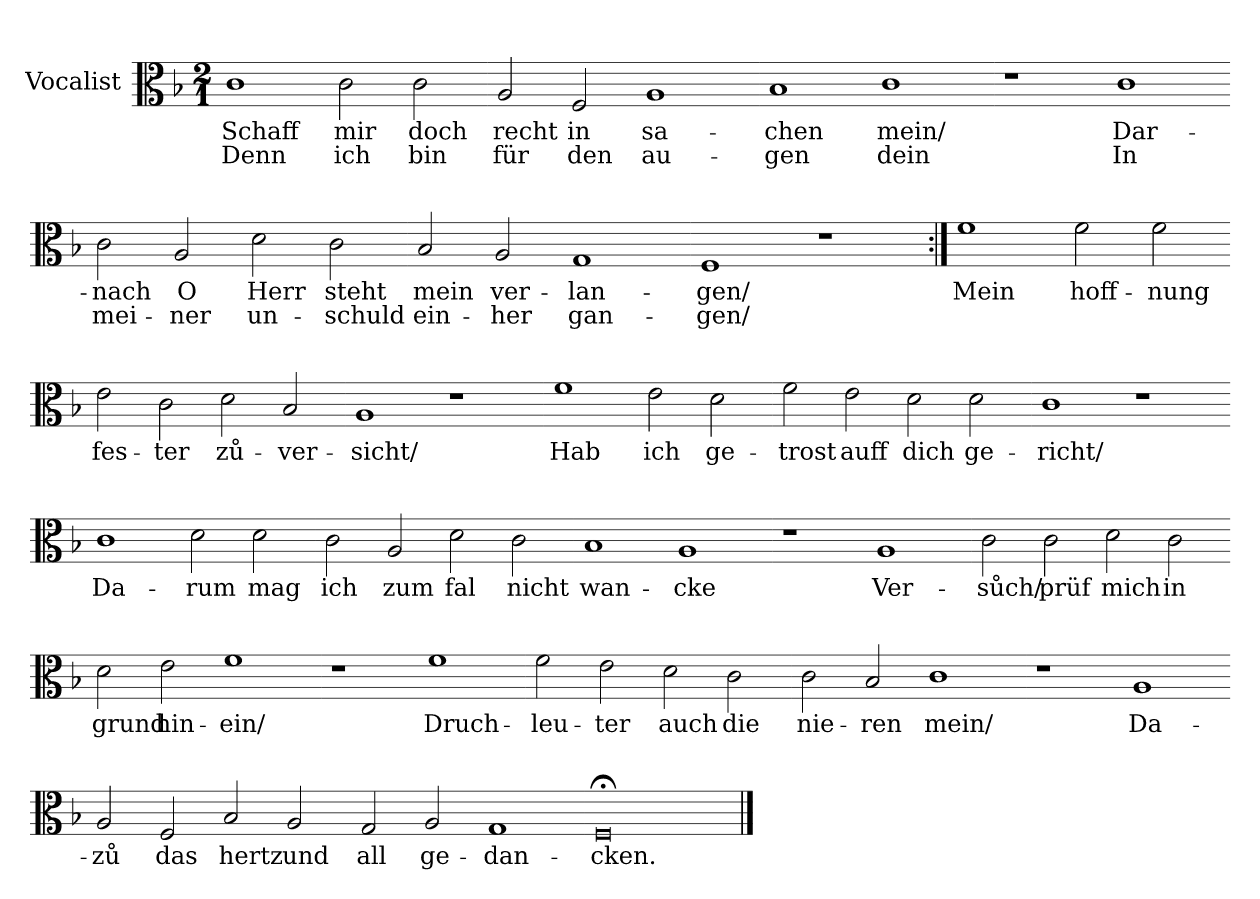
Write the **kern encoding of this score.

**kern	**text	**text
*part1	*part1	*part1
*staff1	*staff1	*staff1
*I"Vocalist	*	*
*clefC3	*	*
*k[b-]	*	*
*M2/1	*	*
*MM180	*	*
=	=	=
1c	Schaff	Denn
2c	mir	ich
2c	doch	bin
=-	=-	=-
2A	recht	für
2F	in	den
1A	sa-	au-
=-	=-	=-
1B-	-chen	-gen
1c	mein/	dein
=-	=-	=-
1r	.	.
1c	Dar-	In
=-	=-	=-
2c	-nach	mei-
2A	O	-ner
2d	Herr	un-
2c	steht	-schuld
=-	=-	=-
2B-	mein	ein-
2A	ver-	-her
1G	-lan-	gan-
=-	=-	=-
1F	-gen/	-gen/
1r	.	.
=:|!	=:|!	=:|!
1f	Mein	.
2f	hoff-	.
2f	-nung	.
=-	=-	=-
2e	fes-	.
2c	-ter	.
2d	zů-	.
2B-	-ver-	.
=-	=-	=-
1A	sicht/	.
1r	.	.
=-	=-	=-
1f	Hab	.
2e	ich	.
2d	ge-	.
=-	=-	=-
2f	-trost	.
2e	auff	.
2d	dich	.
2d	ge-	.
=-	=-	=-
1c	richt/	.
1r	.	.
=-	=-	=-
1c	Da-	.
2d	-rum	.
2d	mag	.
=-	=-	=-
2c	ich	.
2A	zum	.
2d	fal	.
2c	nicht	.
=-	=-	=-
1B-	wan-	.
1A	-cke	.
=-	=-	=-
1r	.	.
1A	Ver-	.
=-	=-	=-
2c	-sůch/	.
2c	prüf	.
2d	mich	.
2c	in	.
=-	=-	=-
2d	grund	.
2e	hin-	.
1f	-ein/	.
=-	=-	=-
1r	.	.
1f	Druch-	.
=-	=-	=-
2f	-leu-	.
2e	-ter	.
2d	auch	.
2c	die	.
=-	=-	=-
2c	nie-	.
2B-	-ren	.
1c	mein/	.
=-	=-	=-
1r	.	.
1A	Da-	.
=-	=-	=-
2A	-zů	.
2F	das	.
2B-	hertz	.
2A	und	.
=-	=-	=-
2G	all	.
2A	ge-	.
1G	-dan-	.
=-	=-	=-
0F;<	-cken.	.
==	==	==
*-	*-	*-
